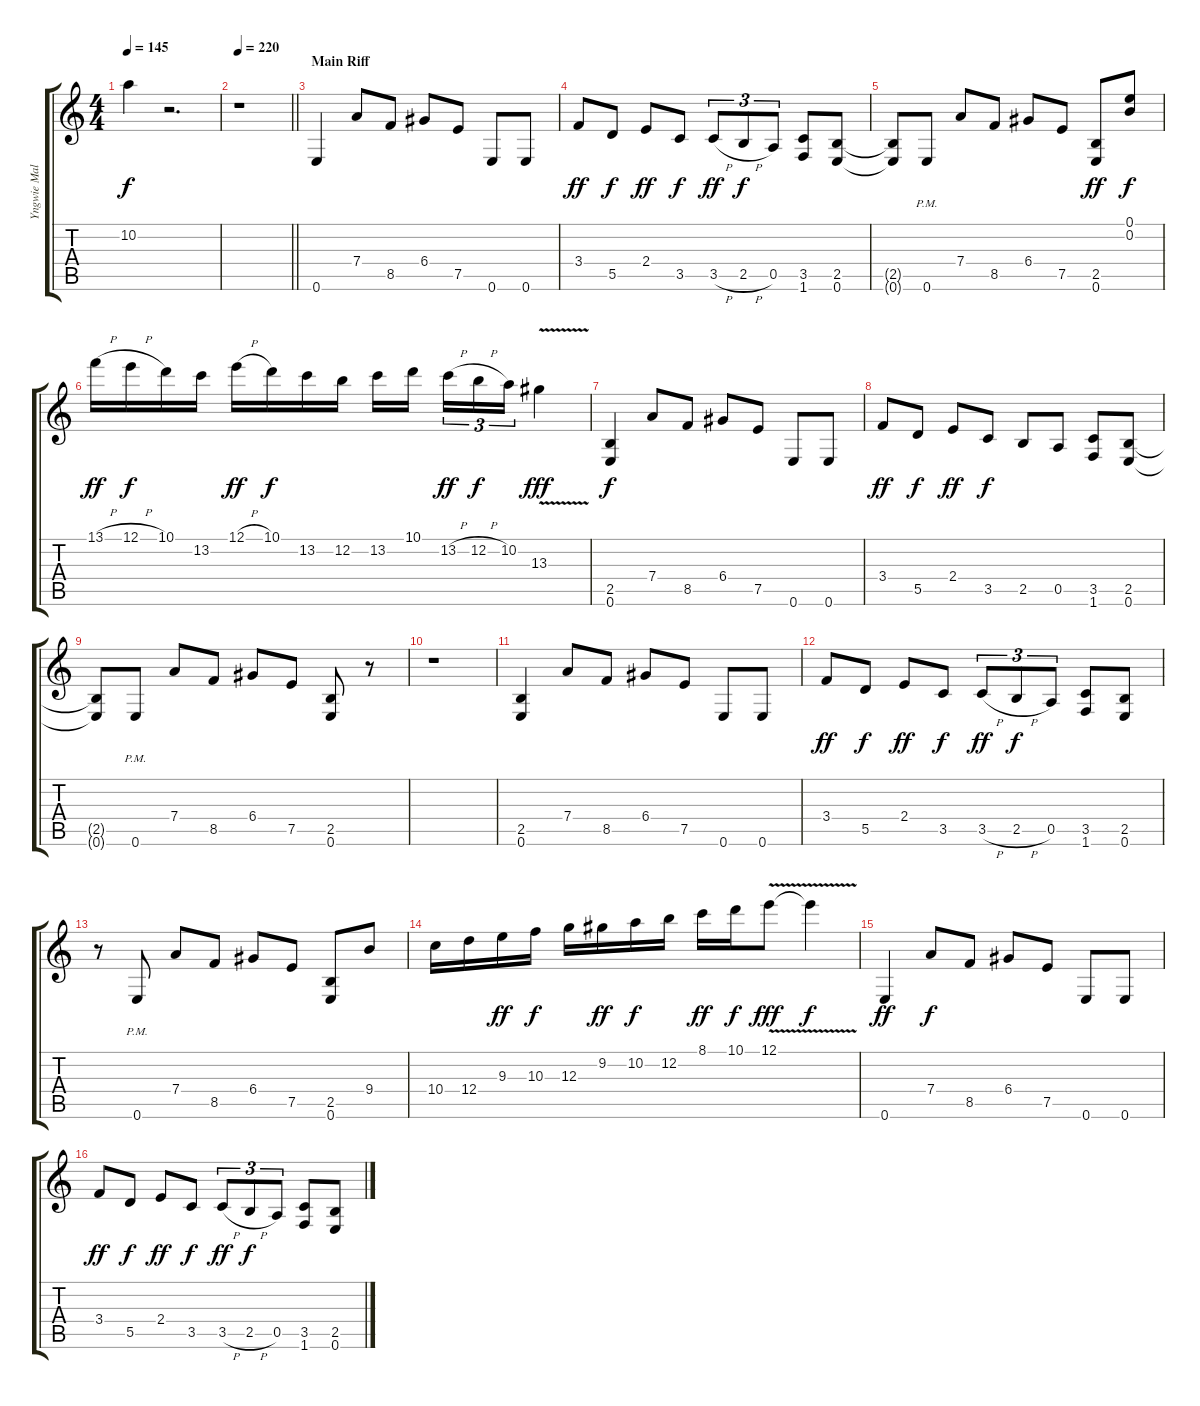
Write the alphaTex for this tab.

\track ("Yngwie Malmsteen" "Yngwie Mal") {instrument overdrivenguitar}
\staff {score tabs}
\tuning (E4 B3 G3 D3 A2 E2) {hide}
\ts (4 4)
\tempo 145
\clef g2
\ks c
10.2{t}.4{dy f} r.2{d} |
\tempo 220
\barLineRight lightlight
r.1 |
\section ("" "Main Riff")
0.6.4 7.4.8 8.5.8 6.4.8 7.5.8 0.6.8 0.6.8 |
3.4.8{dy ff} 5.5.8{dy f} 2.4.8{dy ff} 3.5.8{dy f} 3.5{h}.8{tu (3 2) dy ff} 2.5{h}.8{tu (3 2) dy f} 0.5.8{tu (3 2)} (3.5 1.6).8 (2.5 0.6).8 |
(2.5{t} 0.6{t}).8 0.6{pm}.8 7.4.8 8.5.8 6.4.8 7.5.8 (2.5 0.6).8{dy ff} (0.1 0.2).8{dy f} |
13.1{h}.16{dy ff} 12.1{h}.16{dy f} 10.1.16 13.2.16 12.1{h}.16{dy ff} 10.1.16{dy f} 13.2.16 12.2.16 13.2.16 10.1.16{beam splitsecondary} 13.2{h}.16{tu (3 2) dy ff} 12.2{h}.16{tu (3 2) dy f} 10.2.16{tu (3 2)} 13.3{v}.4{dy fff} |
(2.5 0.6).4{dy f} 7.4.8 8.5.8 6.4.8 7.5.8 0.6.8 0.6.8 |
3.4.8{dy ff} 5.5.8{dy f} 2.4.8{dy ff} 3.5.8{dy f} 2.5.8 0.5.8 (3.5 1.6).8 (2.5 0.6).8 |
(2.5{t} 0.6{t}).8 0.6{pm}.8 7.4.8 8.5.8 6.4.8 7.5.8 (2.5 0.6).8 r.8 |
r.1 |
(2.5 0.6).4 7.4.8 8.5.8 6.4.8 7.5.8 0.6.8 0.6.8 |
3.4.8{dy ff} 5.5.8{dy f} 2.4.8{dy ff} 3.5.8{dy f} 3.5{h}.8{tu (3 2) dy ff} 2.5{h}.8{tu (3 2) dy f} 0.5.8{tu (3 2)} (3.5 1.6).8 (2.5 0.6).8 |
r.8 0.6{pm}.8 7.4.8 8.5.8 6.4.8 7.5.8 (2.5 0.6).8 9.4.8 |
10.4.16 12.4.16 9.3.16{dy ff} 10.3.16{dy f} 12.3.16 9.2.16{dy ff} 10.2.16{dy f} 12.2.16 8.1.16{dy ff} 10.1.16{dy f} 12.1{v}.8{dy fff} 12.1{t}.4{dy f} |
0.6.4{dy ff} 7.4.8{dy f} 8.5.8 6.4.8 7.5.8 0.6.8 0.6.8 |
3.4.8{dy ff} 5.5.8{dy f} 2.4.8{dy ff} 3.5.8{dy f} 3.5{h}.8{tu (3 2) dy ff} 2.5{h}.8{tu (3 2) dy f} 0.5.8{tu (3 2)} (3.5 1.6).8 (2.5 0.6).8
